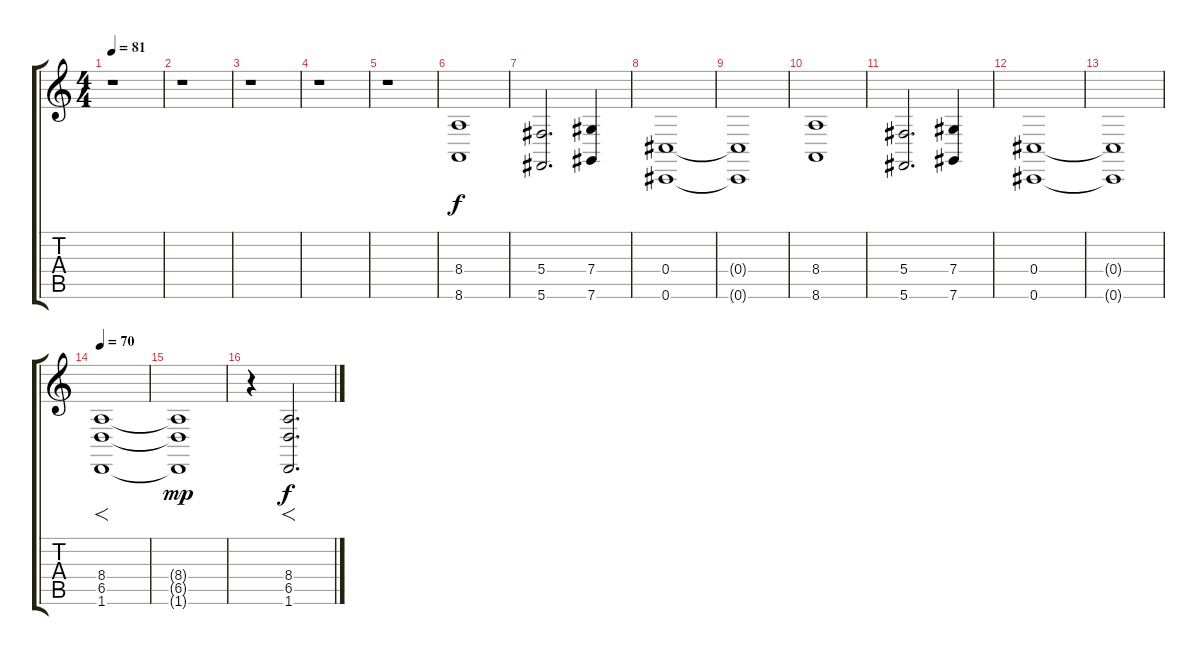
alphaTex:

\track "" {instrument stringensemble1}
\staff {score tabs}
\tuning (Eb4 Bb3 Gb3 Db3 Ab2 Db2) {hide}
\ts (4 4)
\tempo 81
\clef g2
\ks c
r.1{dy f} |
r.1 |
r.1 |
r.1 |
r.1 |
(8.4 8.6).1 |
(5.4 5.6).2{d} (7.4 7.6).4 |
(0.4 0.6).1 |
(0.4{t} 0.6{t}).1 |
(8.4 8.6).1 |
(5.4 5.6).2{d} (7.4 7.6).4 |
(0.4 0.6).1 |
(0.4{t} 0.6{t}).1 |
\tempo 70
(8.4 6.5 1.6).1{f} |
(8.4{t} 6.5{t} 1.6{t}).1{dy mp} |
r.4 (8.4 6.5 1.6).2{f d dy f}
